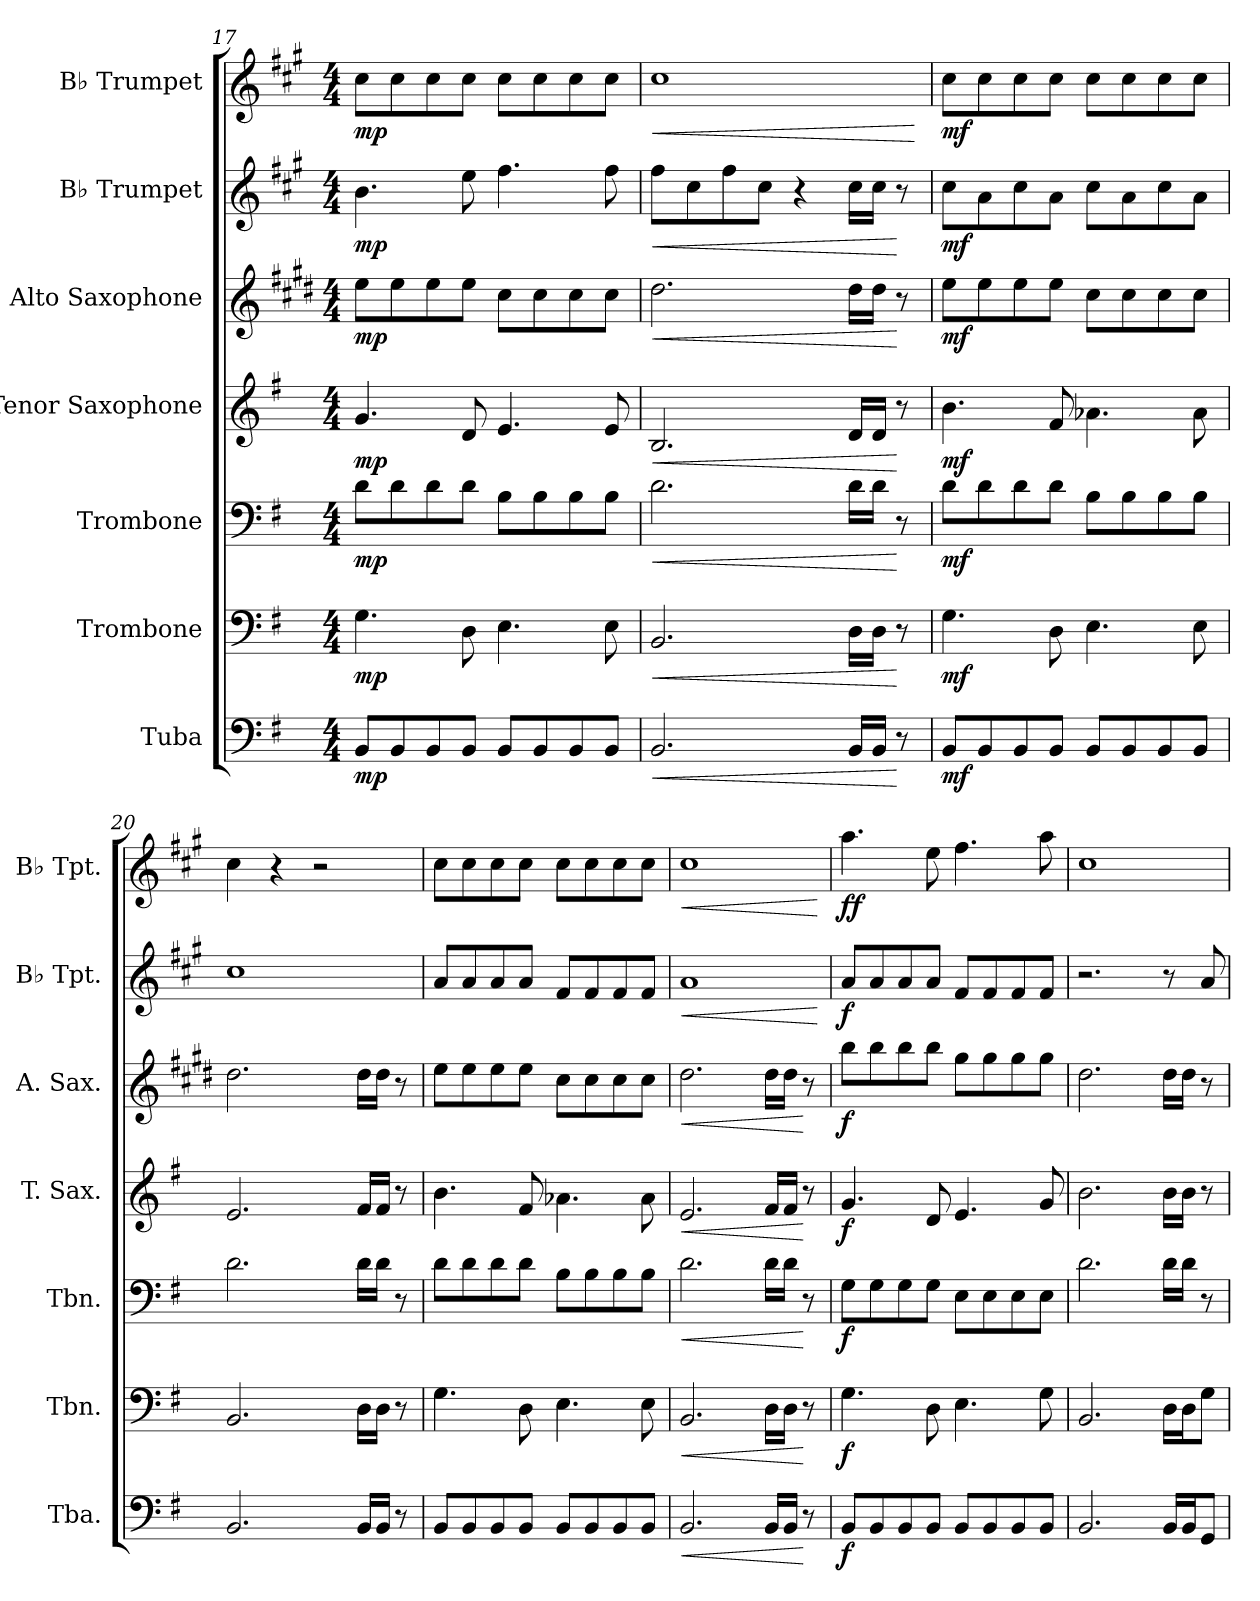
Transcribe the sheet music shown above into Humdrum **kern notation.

**kern	**dynam	**kern	**dynam	**kern	**dynam	**kern	**dynam	**kern	**dynam	**kern	**dynam	**kern	**dynam
*part7	*part7	*part6	*part6	*part5	*part5	*part4	*part4	*part3	*part3	*part2	*part2	*part1	*part1
*staff7	*staff7	*staff6	*staff6	*staff5	*staff5	*staff4	*staff4	*staff3	*staff3	*staff2	*staff2	*staff1	*staff1
*I"Tuba	*	*I"Trombone	*	*I"Trombone	*	*I"Tenor Saxophone	*	*I"Alto Saxophone	*	*I"B♭ Trumpet	*	*I"B♭ Trumpet	*
*I'Tba.	*	*I'Tbn.	*	*I'Tbn.	*	*I'T. Sax.	*	*I'A. Sax.	*	*I'B♭ Tpt.	*	*I'B♭ Tpt.	*
*clefF4	*	*clefF4	*	*clefF4	*	*clefG2	*	*clefG2	*	*clefG2	*	*clefG2	*
*	*	*	*	*	*	*ITrd8c14	*	*ITrd5c9	*	*ITrd1c2	*	*ITrd1c2	*
*k[f#]	*	*k[f#]	*	*k[f#]	*	*k[f#]	*	*k[f#]	*	*k[f#]	*	*k[f#]	*
*M4/4	*	*M4/4	*	*M4/4	*	*M4/4	*	*M4/4	*	*M4/4	*	*M4/4	*
=17	=17	=17	=17	=17	=17	=17	=17	=17	=17	=17	=17	=17	=17
!	!LO:DY:b	!	!LO:DY:b	!	!LO:DY:b	!	!LO:DY:b	!	!LO:DY:b	!	!LO:DY:b	!	!LO:DY:b
8BB/L	mp	4.G\	mp	8d\L	mp	4.G/	mp	8g\L	mp	4.a\	mp	8b\L	mp
8BB/	.	.	.	8d\	.	.	.	8g\	.	.	.	8b\	.
8BB/	.	.	.	8d\	.	.	.	8g\	.	.	.	8b\	.
8BB/J	.	8D\	.	8d\J	.	8D/	.	8g\J	.	8dd\	.	8b\J	.
8BB/L	.	4.E\	.	8B\L	.	4.E/	.	8e\L	.	4.ee\	.	8b\L	.
8BB/	.	.	.	8B\	.	.	.	8e\	.	.	.	8b\	.
8BB/	.	.	.	8B\	.	.	.	8e\	.	.	.	8b\	.
8BB/J	.	8E\	.	8B\J	.	8E/	.	8e\J	.	8ee\	.	8b\J	.
=18	=18	=18	=18	=18	=18	=18	=18	=18	=18	=18	=18	=18	=18
!	!LO:HP:b	!	!LO:HP:b	!	!LO:HP:b	!	!LO:HP:b	!	!LO:HP:b	!	!LO:HP:b	!	!LO:HP:b
2.BB/	<	2.BB/	<	2.d\	<	2.BB/	<	2.f#\	<	8ee\L	<	1b	<
.	.	.	.	.	.	.	.	.	.	8b\	.	.	.
.	.	.	.	.	.	.	.	.	.	8ee\	.	.	.
.	.	.	.	.	.	.	.	.	.	8b\J	.	.	.
.	.	.	.	.	.	.	.	.	.	4r	.	.	.
16BB/LL	.	16D\LL	.	16d\LL	.	16D/LL	.	16f#\LL	.	16b\LL	.	.	.
16BB/JJ	.	16D\JJ	.	16d\JJ	.	16D/JJ	.	16f#\JJ	.	16b\JJ	.	.	.
8r	[	8r	[	8r	[	8r	[	8r	[	8r	[	.	.
.	.	.	.	.	.	.	.	.	.	.	.	.	[
=19	=19	=19	=19	=19	=19	=19	=19	=19	=19	=19	=19	=19	=19
!	!LO:DY:b	!	!LO:DY:b	!	!LO:DY:b	!	!LO:DY:b	!	!LO:DY:b	!	!LO:DY:b	!	!LO:DY:b
8BB/L	mf	4.G\	mf	8d\L	mf	4.B\	mf	8g\L	mf	8b\L	mf	8b\L	mf
8BB/	.	.	.	8d\	.	.	.	8g\	.	8g\	.	8b\	.
8BB/	.	.	.	8d\	.	.	.	8g\	.	8b\	.	8b\	.
8BB/J	.	8D\	.	8d\J	.	8F#/	.	8g\J	.	8g\J	.	8b\J	.
8BB/L	.	4.E\	.	8B\L	.	4.A-X\	.	8e\L	.	8b\L	.	8b\L	.
8BB/	.	.	.	8B\	.	.	.	8e\	.	8g\	.	8b\	.
8BB/	.	.	.	8B\	.	.	.	8e\	.	8b\	.	8b\	.
8BB/J	.	8E\	.	8B\J	.	8A-\	.	8e\J	.	8g\J	.	8b\J	.
!!LO:PB:g=z
=20	=20	=20	=20	=20	=20	=20	=20	=20	=20	=20	=20	=20	=20
2.BB/	.	2.BB/	.	2.d\	.	2.E/	.	2.f#\	.	1b	.	4b\	.
.	.	.	.	.	.	.	.	.	.	.	.	4r	.
.	.	.	.	.	.	.	.	.	.	.	.	2r	.
16BB/LL	.	16D\LL	.	16d\LL	.	16F#/LL	.	16f#\LL	.	.	.	.	.
16BB/JJ	.	16D\JJ	.	16d\JJ	.	16F#/JJ	.	16f#\JJ	.	.	.	.	.
8r	.	8r	.	8r	.	8r	.	8r	.	.	.	.	.
=21	=21	=21	=21	=21	=21	=21	=21	=21	=21	=21	=21	=21	=21
8BB/L	.	4.G\	.	8d\L	.	4.B\	.	8g\L	.	8g/L	.	8b\L	.
8BB/	.	.	.	8d\	.	.	.	8g\	.	8g/	.	8b\	.
8BB/	.	.	.	8d\	.	.	.	8g\	.	8g/	.	8b\	.
8BB/J	.	8D\	.	8d\J	.	8F#/	.	8g\J	.	8g/J	.	8b\J	.
8BB/L	.	4.E\	.	8B\L	.	4.A-X\	.	8e\L	.	8e/L	.	8b\L	.
8BB/	.	.	.	8B\	.	.	.	8e\	.	8e/	.	8b\	.
8BB/	.	.	.	8B\	.	.	.	8e\	.	8e/	.	8b\	.
8BB/J	.	8E\	.	8B\J	.	8A-\	.	8e\J	.	8e/J	.	8b\J	.
=22	=22	=22	=22	=22	=22	=22	=22	=22	=22	=22	=22	=22	=22
!	!LO:HP:b	!	!LO:HP:b	!	!LO:HP:b	!	!LO:HP:b	!	!LO:HP:b	!	!LO:HP:b	!	!LO:HP:b
2.BB/	<	2.BB/	<	2.d\	<	2.E/	<	2.f#\	<	1g	<	1b	<
16BB/LL	.	16D\LL	.	16d\LL	.	16F#/LL	.	16f#\LL	.	.	.	.	.
16BB/JJ	.	16D\JJ	.	16d\JJ	.	16F#/JJ	.	16f#\JJ	.	.	.	.	.
8r	[	8r	[	8r	[	8r	[	8r	[	.	.	.	.
.	.	.	.	.	.	.	.	.	.	.	[	.	[
=23	=23	=23	=23	=23	=23	=23	=23	=23	=23	=23	=23	=23	=23
!	!LO:DY:b	!	!LO:DY:b	!	!LO:DY:b	!	!LO:DY:b	!	!LO:DY:b	!	!LO:DY:b	!	!LO:DY:b
!	!	!	!	!	!	!	!	!	!	!	!	!	!LO:DY:n=1:b
8BB/L	f	4.G\	f	8G\L	f	4.G/	f	8dd\L	f	8g/L	f	4.gg\	f f
8BB/	.	.	.	8G\	.	.	.	8dd\	.	8g/	.	.	.
8BB/	.	.	.	8G\	.	.	.	8dd\	.	8g/	.	.	.
8BB/J	.	8D\	.	8G\J	.	8D/	.	8dd\J	.	8g/J	.	8dd\	.
8BB/L	.	4.E\	.	8E\L	.	4.E/	.	8b\L	.	8e/L	.	4.ee\	.
8BB/	.	.	.	8E\	.	.	.	8b\	.	8e/	.	.	.
8BB/	.	.	.	8E\	.	.	.	8b\	.	8e/	.	.	.
8BB/J	.	8G\	.	8E\J	.	8G/	.	8b\J	.	8e/J	.	8gg\	.
=24	=24	=24	=24	=24	=24	=24	=24	=24	=24	=24	=24	=24	=24
2.BB/	.	2.BB/	.	2.d\	.	2.B\	.	2.f#\	.	2.r	.	1b	.
16BB/LL	.	16D\LL	.	16d\LL	.	16B\LL	.	16f#\LL	.	8r	.	.	.
16BB/J	.	16D\J	.	16d\JJ	.	16B\JJ	.	16f#\JJ	.	.	.	.	.
8GG/J	.	8G\J	.	8r	.	8r	.	8r	.	8g/	.	.	.
=	=	=	=	=	=	=	=	=	=	=	=	=	=
*-	*-	*-	*-	*-	*-	*-	*-	*-	*-	*-	*-	*-	*-
